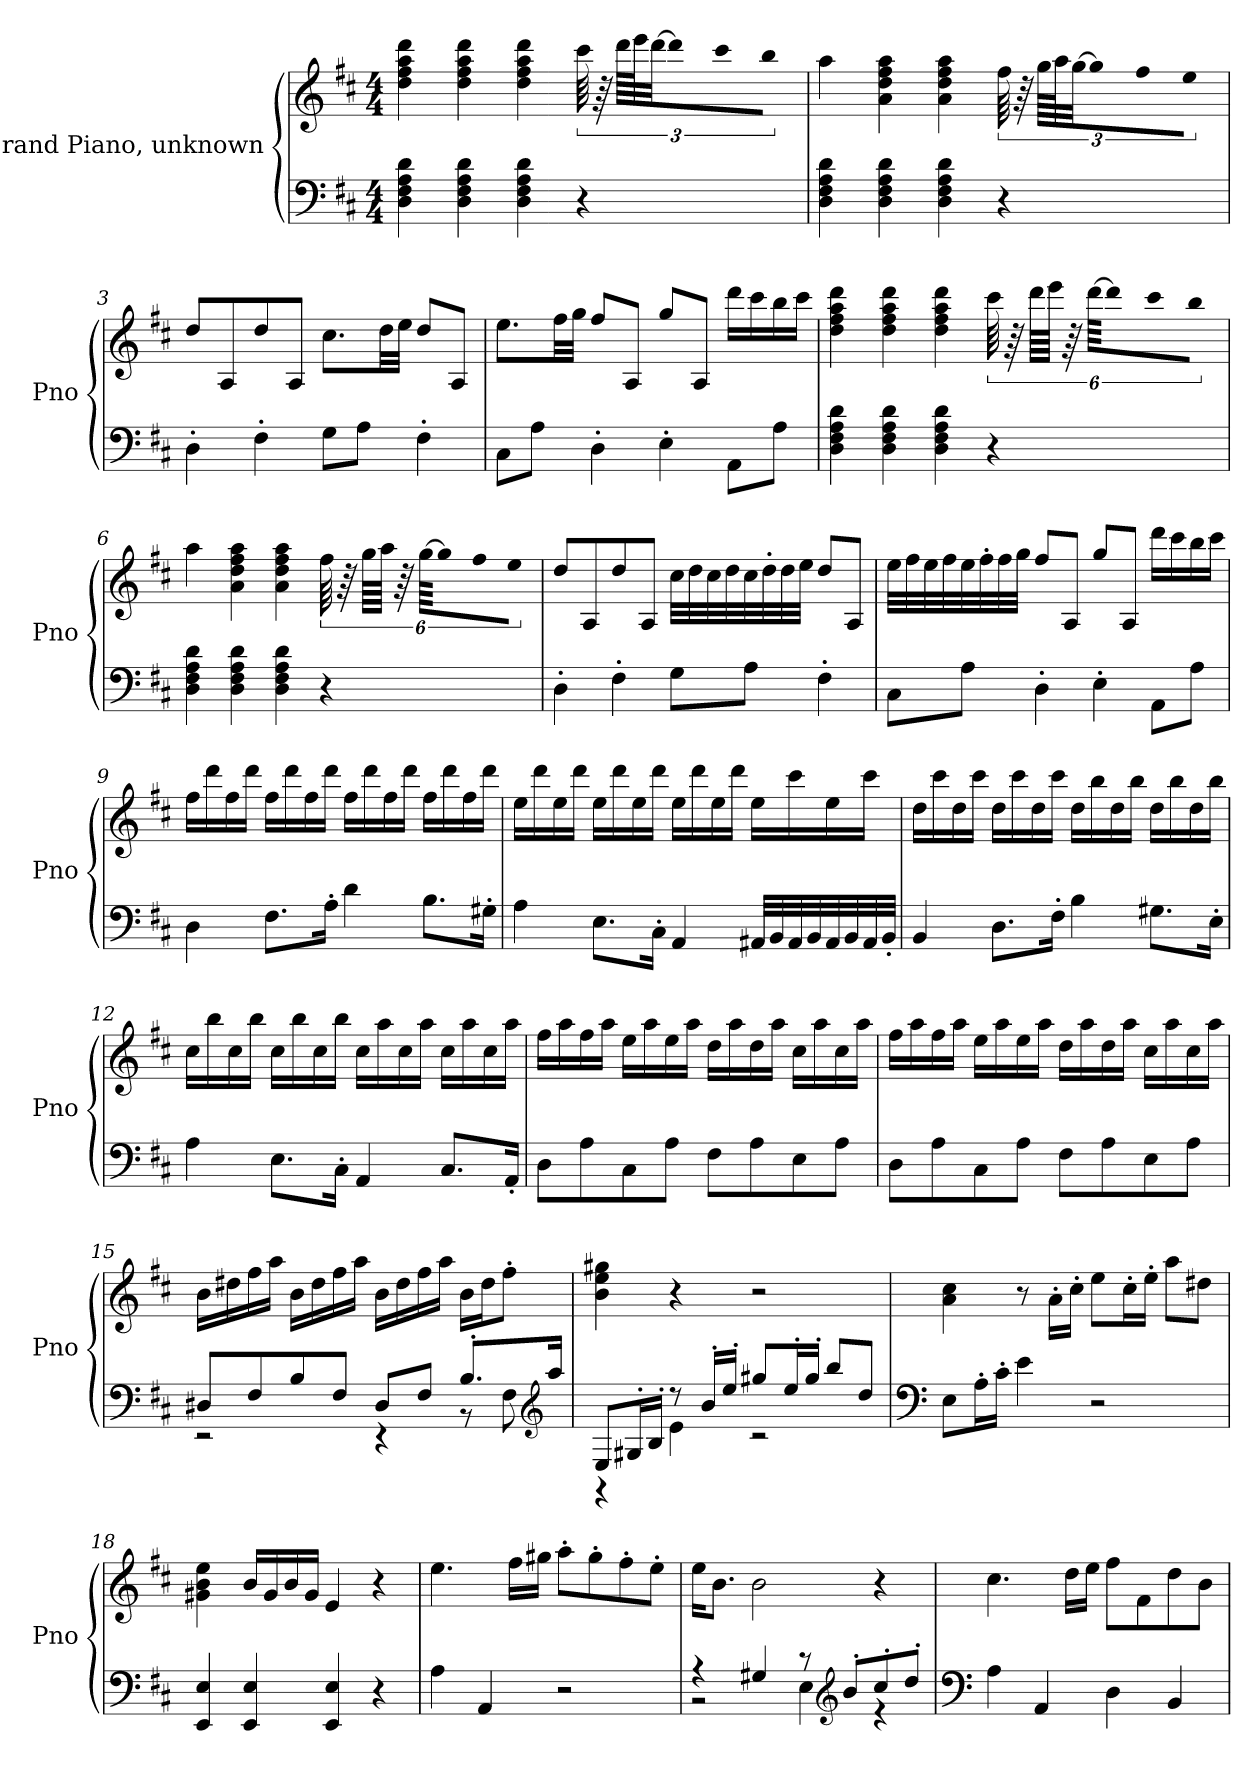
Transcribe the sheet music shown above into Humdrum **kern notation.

**kern	**kern
*part1	*part1
*staff2	*staff1
*I"Grand Piano, unknown	*
*I'Pno	*
*clefF4	*clefG2
*k[f#c#]	*k[f#c#]
*M4/4	*M4/4
*MM120	*MM120
=1	=1
4D\ 4F#\ 4A\ 4d\	4dd\ 4ff#\ 4aa\ 4ddd\
4D\ 4F#\ 4A\ 4d\	4dd\ 4ff#\ 4aa\ 4ddd\
4D\ 4F#\ 4A\ 4d\	4dd\ 4ff#\ 4aa\ 4ddd\
4r	96ccc#\
.	96r
.	96ddd\LLLL
*	*Xbrackettup
.	96eee\J
.	[48ddd\J
.	16ddd\]
.	16ccc#\
.	16bb\JJ
=2	=2
4D\ 4F#\ 4A\ 4d\	4aa\
4D\ 4F#\ 4A\ 4d\	4a\ 4dd\ 4ff#\ 4aa\
4D\ 4F#\ 4A\ 4d\	4a\ 4dd\ 4ff#\ 4aa\
*	*brackettup
4r	96ff#\
.	96r
.	96gg\LLLL
*	*Xbrackettup
.	96aa\J
.	[48gg\J
.	16gg\]
.	16ff#\
.	16ee\JJ
=3	=3
4D'\	8dd/L
.	8A/
4F#'\	8dd/
.	8A/J
8G\L	8.cc#\L
8A\J	.
.	32dd\LL
.	32ee\JJJ
4F#'\	8dd/L
.	8A/J
!!LO:LB:g=z
=4	=4
8C#\L	8.ee\L
8A\J	.
.	32ff#\LL
.	32gg\JJJ
4D'\	8ff#/L
.	8A/J
4E'\	8gg/L
.	8A/J
8AA\L	16ddd\LL
.	16ccc#\
8A\J	16bb\
.	16ccc#\JJ
=5	=5
4D\ 4F#\ 4A\ 4d\	4dd\ 4ff#\ 4aa\ 4ddd\
4D\ 4F#\ 4A\ 4d\	4dd\ 4ff#\ 4aa\ 4ddd\
4D\ 4F#\ 4A\ 4d\	4dd\ 4ff#\ 4aa\ 4ddd\
*	*brackettup
4r	96ccc#\
.	96r
.	96ddd\LLLL
.	96eee\JJJJ
.	96r
.	[96ddd\KKLL
.	16ddd\]
.	16ccc#\
.	16bb\JJ
=6	=6
4D\ 4F#\ 4A\ 4d\	4aa\
4D\ 4F#\ 4A\ 4d\	4a\ 4dd\ 4ff#\ 4aa\
4D\ 4F#\ 4A\ 4d\	4a\ 4dd\ 4ff#\ 4aa\
4r	96ff#\
.	96r
.	96gg\LLLL
.	96aa\JJJJ
.	96r
.	[96gg\KKLL
.	16gg\]
.	16ff#\
.	16ee\JJ
!!LO:LB:g=z
=7	=7
4D'\	8dd/L
.	8A/
4F#'\	8dd/
.	8A/J
8G\L	32cc#\LLL
.	32dd\
.	32cc#\
.	32dd\
8A\J	32cc#\
.	32dd'\
.	32dd\
.	32ee\JJJ
4F#'\	8dd/L
.	8A/J
=8	=8
8C#\L	32ee\LLL
.	32ff#\
.	32ee\
.	32ff#\
8A\J	32ee\
.	32ff#'\
.	32ff#\
.	32gg\JJJ
4D'\	8ff#/L
.	8A/J
4E'\	8gg/L
.	8A/J
8AA\L	16ddd\LL
.	16ccc#\
8A\J	16bb\
.	16ccc#\JJ
=9	=9
4D\	16ff#\LL
.	16ddd\
.	16ff#\
.	16ddd\JJ
8.F#\L	16ff#\LL
.	16ddd\
.	16ff#\
16A'\Jk	16ddd\JJ
4d\	16ff#\LL
.	16ddd\
.	16ff#\
.	16ddd\JJ
8.B\L	16ff#\LL
.	16ddd\
.	16ff#\
16G#X'\Jk	16ddd\JJ
!!LO:LB:g=z
=10	=10
4A\	16ee\LL
.	16ddd\
.	16ee\
.	16ddd\JJ
8.E\L	16ee\LL
.	16ddd\
.	16ee\
16C#'\Jk	16ddd\JJ
4AA/	16ee\LL
.	16ddd\
.	16ee\
.	16ddd\JJ
32AA#X/LLL	16ee\LL
32BB/	.
32AA#/	16ccc#\
32BB/	.
32AA#/	16ee\
32BB/	.
32AA#/	16ccc#\JJ
32BB'/JJJ	.
=11	=11
4BB/	16dd\LL
.	16ccc#\
.	16dd\
.	16ccc#\JJ
8.D\L	16dd\LL
.	16ccc#\
.	16dd\
16F#'\Jk	16ccc#\JJ
4B\	16dd\LL
.	16bb\
.	16dd\
.	16bb\JJ
8.G#X\L	16dd\LL
.	16bb\
.	16dd\
16E'\Jk	16bb\JJ
!!LO:LB:g=z
=12	=12
4A\	16cc#\LL
.	16bb\
.	16cc#\
.	16bb\JJ
8.E\L	16cc#\LL
.	16bb\
.	16cc#\
16C#'\Jk	16bb\JJ
4AA/	16cc#\LL
.	16aa\
.	16cc#\
.	16aa\JJ
8.C#/L	16cc#\LL
.	16aa\
.	16cc#\
16AA'/Jk	16aa\JJ
=13	=13
8D\L	16ff#\LL
.	16aa\
8A\	16ff#\
.	16aa\JJ
8C#\	16ee\LL
.	16aa\
8A\J	16ee\
.	16aa\JJ
8F#\L	16dd\LL
.	16aa\
8A\	16dd\
.	16aa\JJ
8E\	16cc#\LL
.	16aa\
8A\J	16cc#\
.	16aa\JJ
=14	=14
8D\L	16ff#\LL
.	16aa\
8A\	16ff#\
.	16aa\JJ
8C#\	16ee\LL
.	16aa\
8A\J	16ee\
.	16aa\JJ
8F#\L	16dd\LL
.	16aa\
8A\	16dd\
.	16aa\JJ
8E\	16cc#\LL
.	16aa\
8A\J	16cc#\
.	16aa\JJ
!!LO:LB:g=z
=15	=15
*^	*
8D#X/L	2r	16b\LL
.	.	16dd#X\
8F#/	.	16ff#\
.	.	16aa\JJ
8B/	.	16b\LL
.	.	16dd#\
8F#/J	.	16ff#\
.	.	16aa\JJ
8D#/L	4r	16b\LL
.	.	16dd#\
8F#/J	.	16ff#\
.	.	16aa\JJ
8.B'/L	8r	16b\LL
.	.	16dd#\J
.	8F#\	8ff#'\J
*clefG2	*	*
16aa/Jk	.	.
=16	=16	=16
8E/L	4r	4b\ 4ee\ 4gg#X\
16G#X'/L	.	.
16B'/JJ	.	.
8r	4e\	4r
16b'/LL	.	.
16ee'/JJ	.	.
8gg#X/L	2r	2r
16ee'/L	.	.
16gg#'/JJ	.	.
8bb/L	.	.
8dd/J	.	.
*v	*v	*
=17	=17
*clefF4	*
8E\L	4a\ 4cc#\
16A'\L	.
16c#'\JJ	.
4e\	8r
.	16a'\LL
.	16cc#'\JJ
2r	8ee\L
.	16cc#'\L
.	16ee'\JJ
.	8aa\L
.	8dd#X\J
!!LO:PB:g=z
=18	=18
4EE/ 4E/	4g#X\ 4b\ 4ee\
4EE/ 4E/	16b/LL
.	16g#/
.	16b/
.	16g#/JJ
4EE/ 4E/	4e/
4r	4r
=19	=19
4A\	4.ee\
4AA/	.
.	16ff#\LL
.	16gg#X\JJ
2r	8aa'\L
.	8gg#'\
.	8ff#'\
.	8ee'\J
=20	=20
*^	*
4r	2r	16ee\KL
.	.	8.b\J
4G#X/	.	2b\
8r	4E\	.
*clefG2	*	*
8b'/L	.	.
8cc#'/	4r	4r
8dd'/J	.	.
*v	*v	*
=21	=21
*clefF4	*
4A\	4.cc#\
4AA/	.
.	16dd\LL
.	16ee\JJ
4D\	8ff#\L
.	8f#\
4BB/	8dd\
.	8b\J
=	=
*-	*-
